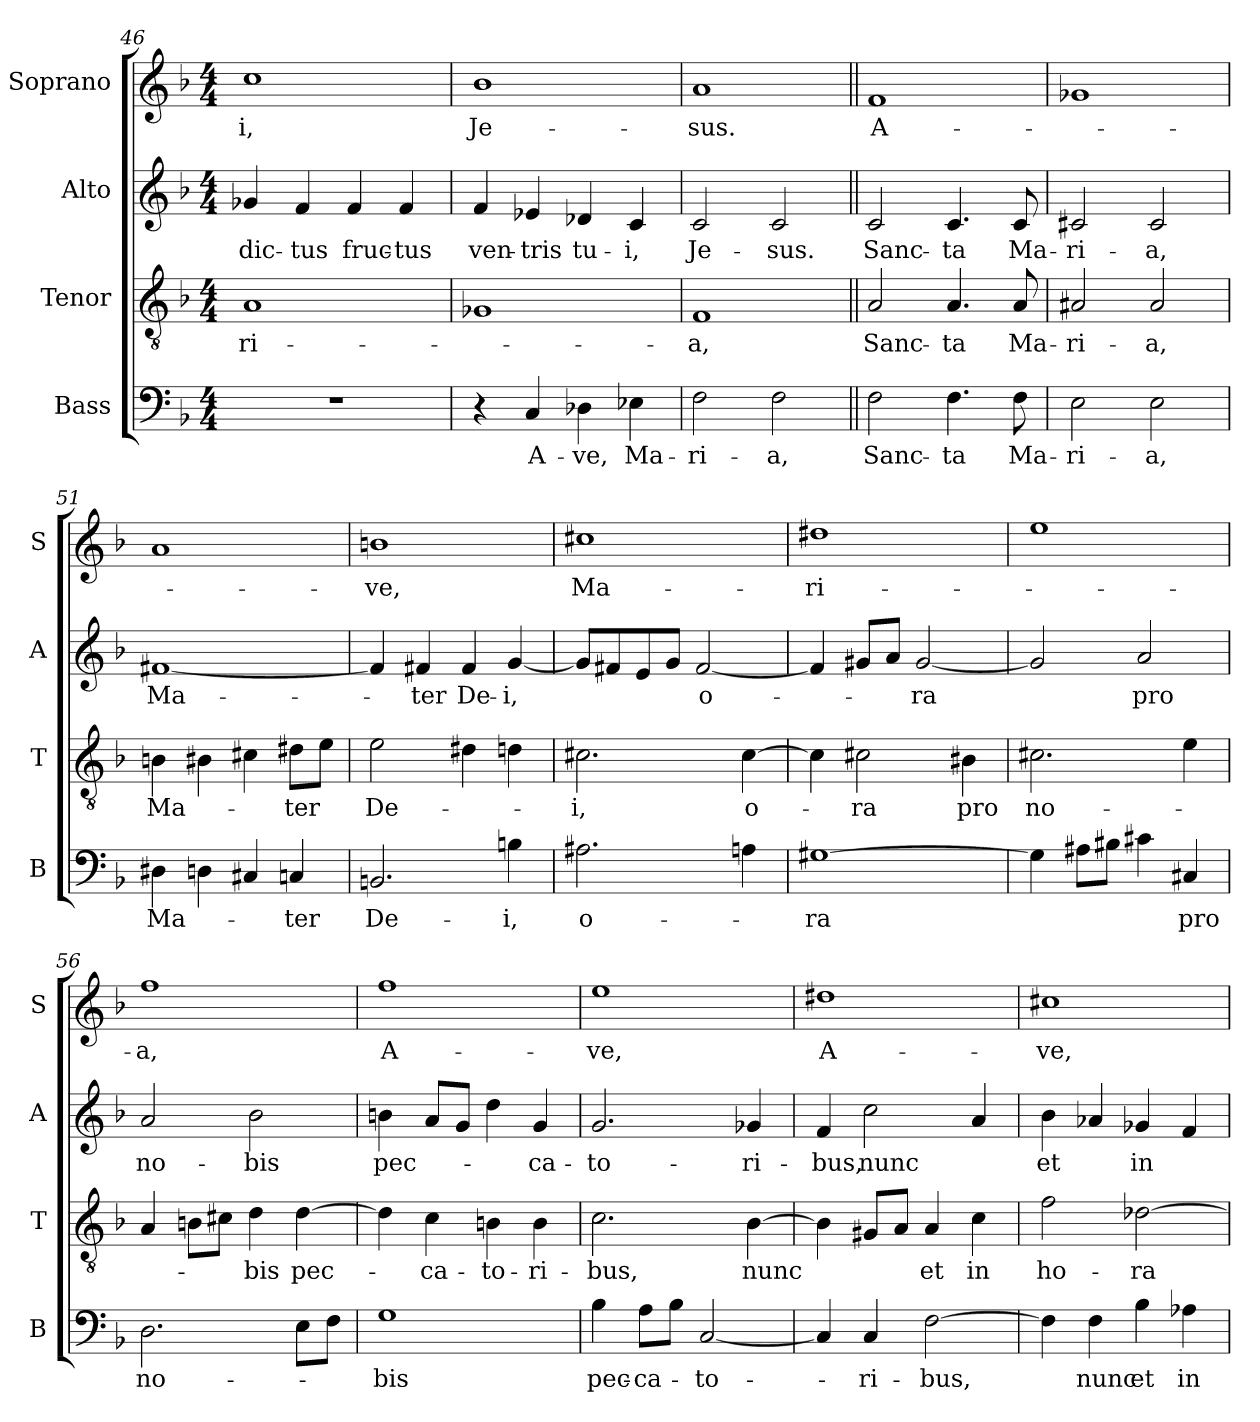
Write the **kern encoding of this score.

**kern	**text	**kern	**text	**kern	**text	**kern	**text
*part4	*part4	*part3	*part3	*part2	*part2	*part1	*part1
*staff4	*staff4	*staff3	*staff3	*staff2	*staff2	*staff1	*staff1
*I"Bass	*	*I"Tenor	*	*I"Alto	*	*I"Soprano	*
*I'B	*	*I'T	*	*I'A	*	*I'S	*
*clefF4	*	*clefGv2	*	*clefG2	*	*clefG2	*
*k[b-]	*	*k[b-]	*	*k[b-]	*	*k[b-]	*
*F:	*	*F:	*	*F:	*	*F:	*
*M4/4	*	*M4/4	*	*M4/4	*	*M4/4	*
=46	=46	=46	=46	=46	=46	=46	=46
!	!	!	!LO:LY:b	!	!LO:LY:b	!	!LO:LY:b
1r	.	1A	-ri-	4g-X/	-dic-	1cc	-i,
!	!	!	!	!	!LO:LY:b	!	!
.	.	.	.	4f/	-tus	.	.
!	!	!	!	!	!LO:LY:b	!	!
.	.	.	.	4f/	fruc-	.	.
!	!	!	!	!	!LO:LY:b	!	!
.	.	.	.	4f/	-tus	.	.
=47	=47	=47	=47	=47	=47	=47	=47
!	!	!	!	!	!LO:LY:b	!	!LO:LY:b
4r	.	1G-X	.	4f/	ven-	1b-	Je-
!	!LO:LY:b	!	!	!	!LO:LY:b	!	!
4C/	A-	.	.	4e-X/	-tris	.	.
!	!LO:LY:b	!	!	!	!LO:LY:b	!	!
4D-X\	-ve,	.	.	4d-X/	tu-	.	.
!	!LO:LY:b	!	!	!	!LO:LY:b	!	!
4E-X\	Ma-	.	.	4c/	-i,	.	.
=48	=48	=48	=48	=48	=48	=48	=48
!	!LO:LY:b	!	!LO:LY:b	!	!LO:LY:b	!	!LO:LY:b
2F\	-ri-	1F	-a,	2c/	Je-	1a	-sus.
!	!LO:LY:b	!	!	!	!LO:LY:b	!	!
2F\	-a,	.	.	2c/	-sus.	.	.
!!LO:LB:g=z
=49||	=49||	=49||	=49||	=49||	=49||	=49||	=49||
!	!LO:LY:b	!	!LO:LY:b	!	!LO:LY:b	!	!LO:LY:b
2F\	Sanc-	2A/	Sanc-	2c/	Sanc-	1f	A-
!	!LO:LY:b	!	!LO:LY:b	!	!LO:LY:b	!	!
4.F\	-ta	4.A/	-ta	4.c/	-ta	.	.
!	!LO:LY:b	!	!LO:LY:b	!	!LO:LY:b	!	!
8F\	Ma-	8A/	Ma-	8c/	Ma-	.	.
=50	=50	=50	=50	=50	=50	=50	=50
!	!LO:LY:b	!	!LO:LY:b	!	!LO:LY:b	!	!
2E\	-ri-	2A#X/	-ri-	2c#X/	-ri-	1g-X	.
!	!LO:LY:b	!	!LO:LY:b	!	!LO:LY:b	!	!
2E\	-a,	2A#/	-a,	2c#/	-a,	.	.
=51	=51	=51	=51	=51	=51	=51	=51
!	!LO:LY:b	!	!LO:LY:b	!	!LO:LY:b	!	!
4D#X\	Ma-	4Bn\	Ma-	[1f#X	Ma-	1a	.
4Dn\	.	4B#X\	.	.	.	.	.
4C#X/	.	4c#X\	.	.	.	.	.
!	!LO:LY:b	!	!LO:LY:b	!	!	!	!
4Cn/	-ter	8d#X\L	-ter	.	.	.	.
.	.	8e\J	.	.	.	.	.
=52	=52	=52	=52	=52	=52	=52	=52
!	!LO:LY:b	!	!LO:LY:b	!	!	!	!LO:LY:b
2.BBn/	De-	2e\	De-	4f#/]	.	1bn	-ve,
!	!	!	!	!	!LO:LY:b	!	!
.	.	.	.	4f#X/	-ter	.	.
!	!	!	!	!	!LO:LY:b	!	!
.	.	4d#X\	.	4f#/	De-	.	.
!	!LO:LY:b	!	!	!	!LO:LY:b	!	!
4Bn\	-i,	4dn\	.	[4g/	-i,	.	.
=53	=53	=53	=53	=53	=53	=53	=53
!	!LO:LY:b	!	!LO:LY:b	!	!	!	!LO:LY:b
2.A#X\	o-	2.c#X\	-i,	8g/L]	.	1cc#X	Ma-
.	.	.	.	8f#X/	.	.	.
.	.	.	.	8e/	.	.	.
.	.	.	.	8g/J	.	.	.
!	!	!	!	!	!LO:LY:b	!	!
.	.	.	.	[2f#/	o-	.	.
!	!	!	!LO:LY:b	!	!	!	!
4An\	.	[4c#\	o-	.	.	.	.
=54	=54	=54	=54	=54	=54	=54	=54
!	!LO:LY:b	!	!	!	!	!	!LO:LY:b
[1G#X	-ra	4c#\]	.	4f#/]	.	1dd#X	-ri-
!	!	!	!LO:LY:b	!	!	!	!
.	.	2c#X\	-ra	8g#X/L	.	.	.
.	.	.	.	8a/J	.	.	.
!	!	!	!	!	!LO:LY:b	!	!
.	.	.	.	[2g#/	-ra	.	.
!	!	!	!LO:LY:b	!	!	!	!
.	.	4B#X\	pro	.	.	.	.
!!LO:PB:g=z
=55	=55	=55	=55	=55	=55	=55	=55
!	!	!	!LO:LY:b	!	!	!	!
4G#\]	.	2.c#X\	no-	2g#/]	.	1ee	.
8A#X\L	.	.	.	.	.	.	.
8B#X\J	.	.	.	.	.	.	.
!	!	!	!	!	!LO:LY:b	!	!
4c#X\	.	.	.	2a/	pro	.	.
!	!LO:LY:b	!	!	!	!	!	!
4C#X/	pro	4e\	.	.	.	.	.
=56	=56	=56	=56	=56	=56	=56	=56
!	!LO:LY:b	!	!	!	!LO:LY:b	!	!LO:LY:b
2.D\	no-	4A/	.	2a/	no-	1ff	-a,
.	.	8Bn\L	.	.	.	.	.
.	.	8c#X\J	.	.	.	.	.
!	!	!	!LO:LY:b	!	!LO:LY:b	!	!
.	.	4d\	-bis	2b-\	-bis	.	.
!	!	!	!LO:LY:b	!	!	!	!
8E\L	.	[4d\	pec-	.	.	.	.
8F\J	.	.	.	.	.	.	.
=57	=57	=57	=57	=57	=57	=57	=57
!	!LO:LY:b	!	!	!	!LO:LY:b	!	!LO:LY:b
1G	-bis	4d\]	.	4bn\	pec-	1ff	A-
!	!	!	!LO:LY:b	!	!	!	!
.	.	4c\	-ca-	8a/L	.	.	.
.	.	.	.	8g/J	.	.	.
!	!	!	!LO:LY:b	!	!	!	!
.	.	4Bn\	-to-	4dd\	.	.	.
!	!	!	!LO:LY:b	!	!LO:LY:b	!	!
.	.	4B\	-ri-	4g/	-ca-	.	.
=58	=58	=58	=58	=58	=58	=58	=58
!	!LO:LY:b	!	!LO:LY:b	!	!LO:LY:b	!	!LO:LY:b
4B-\	pec-	2.c\	-bus,	2.g/	-to-	1ee	-ve,
!	!LO:LY:b	!	!	!	!	!	!
8A\L	-ca-	.	.	.	.	.	.
8B-\J	.	.	.	.	.	.	.
!	!LO:LY:b	!	!	!	!	!	!
[2C/	-to-	.	.	.	.	.	.
!	!	!	!LO:LY:b	!	!LO:LY:b	!	!
.	.	[4B-\	nunc	4g-X/	-ri-	.	.
=59	=59	=59	=59	=59	=59	=59	=59
!	!	!	!	!	!LO:LY:b	!	!LO:LY:b
4C/]	.	4B-\]	.	4f/	-bus,	1dd#X	A-
!	!LO:LY:b	!	!	!	!LO:LY:b	!	!
4C/	-ri-	8G#X/L	.	2cc\	nunc	.	.
.	.	8A/J	.	.	.	.	.
!	!LO:LY:b	!	!LO:LY:b	!	!	!	!
[2F\	-bus,	4A/	et	.	.	.	.
!	!	!	!LO:LY:b	!	!	!	!
.	.	4c\	in	4a/	.	.	.
=60	=60	=60	=60	=60	=60	=60	=60
!	!	!	!LO:LY:b	!	!LO:LY:b	!	!LO:LY:b
4F\]	.	2f\	ho-	4b-\	et	1cc#X	-ve,
!	!LO:LY:b	!	!	!	!	!	!
4F\	nunc	.	.	4a-X/	.	.	.
!	!LO:LY:b	!	!LO:LY:b	!	!LO:LY:b	!	!
4B-\	et	[2d-X\	-ra	4g-X/	in	.	.
!	!LO:LY:b	!	!	!	!	!	!
4A-X\	in	.	.	4f/	.	.	.
=	=	=	=	=	=	=	=
*-	*-	*-	*-	*-	*-	*-	*-
